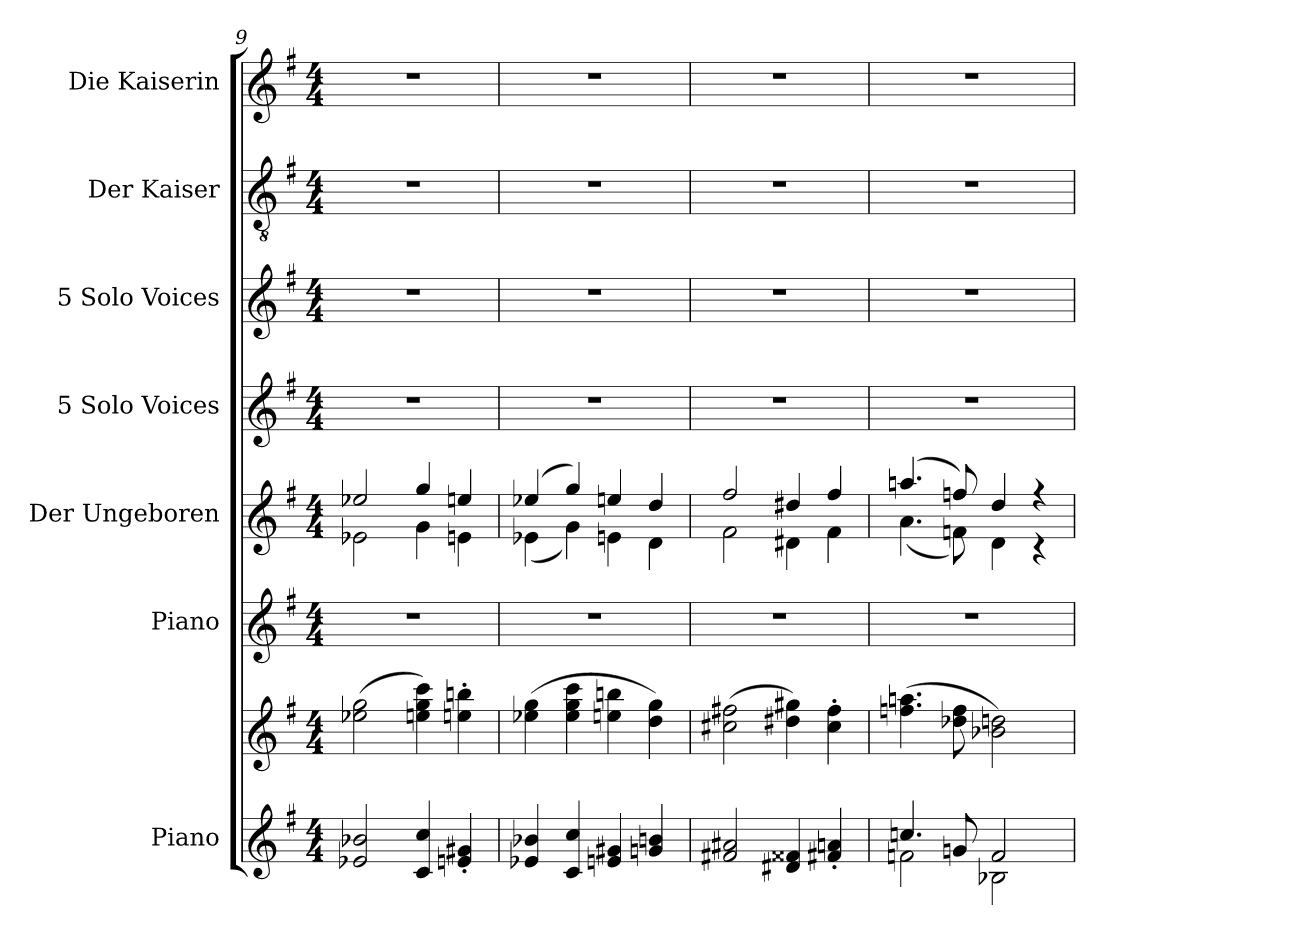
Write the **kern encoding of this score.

**kern	**kern	**kern	**kern	**kern	**kern	**kern	**kern
*part7	*part7	*part6	*part5	*part4	*part3	*part2	*part1
*staff8	*staff7	*staff6	*staff5	*staff4	*staff3	*staff2	*staff1
*I"Piano	*	*I"Piano	*I"Der Ungeboren	*I"5 Solo Voices	*I"5 Solo Voices	*I"Der Kaiser	*I"Die Kaiserin
*I'Pno.	*	*I'Pno.	*I'U.	*I'5. S.	*I'5. S.	*I'K.	*I'Kn.
*clefG2	*clefG2	*clefG2	*clefG2	*clefG2	*clefG2	*clefGv2	*clefG2
*k[f#]	*k[f#]	*k[f#]	*k[f#]	*k[f#]	*k[f#]	*k[f#]	*k[f#]
*M4/4	*M4/4	*M4/4	*M4/4	*M4/4	*M4/4	*M4/4	*M4/4
=9	=9	=9	=9	=9	=9	=9	=9
*	*	*	*^	*	*	*	*
2e-X/ 2b-X/	(>2ee-X\ 2gg\	1r	2ee-X/	2e-X\	1r	1r	1r	1r
4c/ 4cc/	4een\ 4gg\ 4ccc\)	.	4gg/	4g\	.	.	.	.
4en/' 4g#X/'	4een\' 4bbn\'	.	4een/	4en\	.	.	.	.
=10	=10	=10	=10	=10	=10	=10	=10	=10
4e-X/ 4b-X/	(>4ee-X\ 4gg\	1r	(>4ee-X/	(<4e-X\	1r	1r	1r	1r
4c/ 4cc/	4ee-\ 4gg\ 4ccc\	.	4gg/)	4g\)	.	.	.	.
4en/ 4g#X/	4een\ 4bbn\	.	4een/	4en\	.	.	.	.
4gn/ 4bn/	4dd\ 4gg\)	.	4dd/	4d\	.	.	.	.
!!LO:PB:g=z
=11	=11	=11	=11	=11	=11	=11	=11	=11
2f#X/ 2a#X/	(>2cc#X\ 2ff#X\	1r	2ff#/	2f#\	1r	1r	1r	1r
4d#X/ 4f##X/	4dd#X\ 4gg#X\)	.	4dd#X/	4d#X\	.	.	.	.
4f#X/' 4an/'	4cc#\' 4ff#\'	.	4ff#/	4f#\	.	.	.	.
=12	=12	=12	=12	=12	=12	=12	=12	=12
*^	*	*	*	*	*	*	*	*
4.ccn/	2fn\	(>4.ffn\ 4.aan\	1r	(>4.aan/	(<4.a\	1r	1r	1r	1r
8gn/	.	8dd-X\ 8ff\	.	8ffn/)	8fn\)	.	.	.	.
2f/	2B-X\	2b-X\ 2ddn\)	.	4dd/	4d\	.	.	.	.
.	.	.	.	4r	4r	.	.	.	.
*v	*v	*	*	*v	*v	*	*	*	*
=	=	=	=	=	=	=	=
*-	*-	*-	*-	*-	*-	*-	*-
